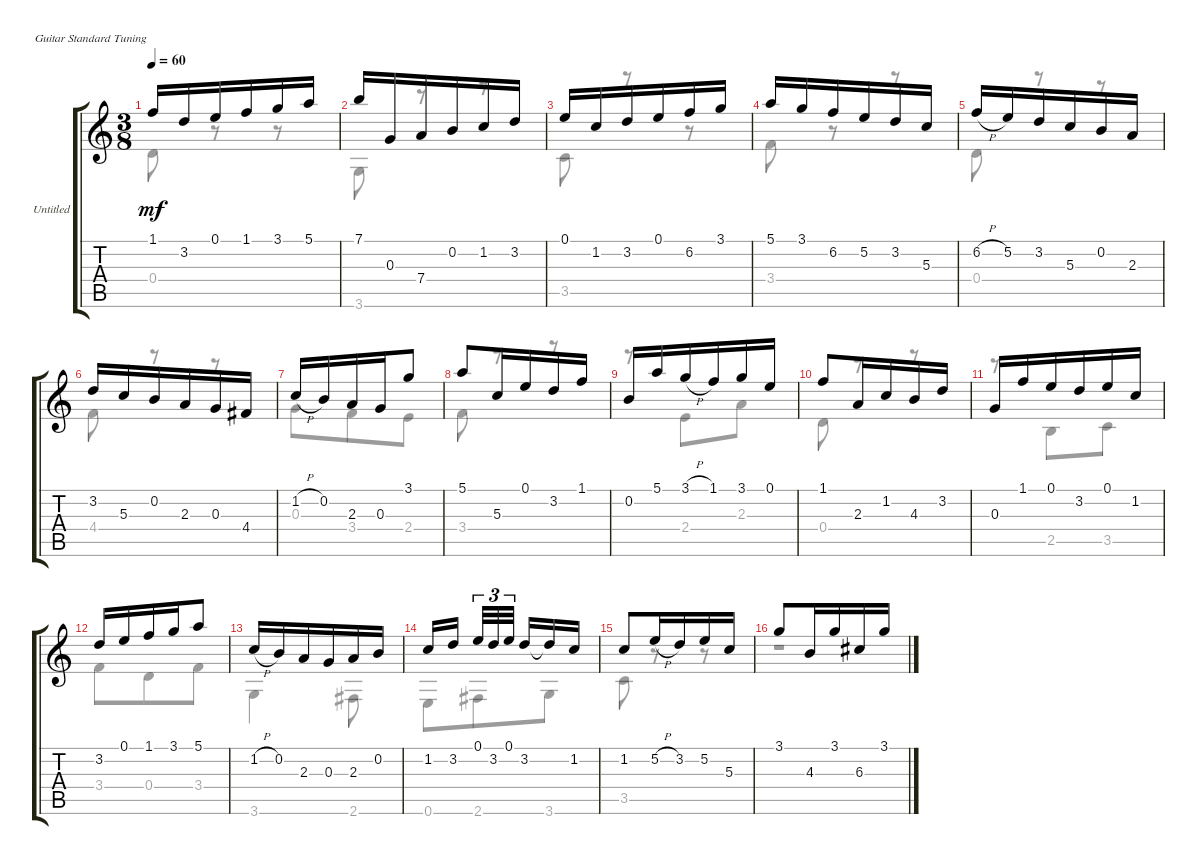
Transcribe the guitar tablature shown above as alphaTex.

\bracketExtendMode groupsimilarinstruments
\firstSystemTrackNameOrientation horizontal
\otherSystemsTrackNameOrientation horizontal
\track ("Untitled" "Untitled") {instrument acousticguitarnylon}
\staff {score tabs}
\tuning (E4 B3 G3 D3 A2 E2)
\voice
\ts (3 8)
\tempo 60
\clef g2
\ks aminor
1.1.16{dy mf} 3.2.16 0.1.16 1.1.16 3.1.16 5.1.16 |
7.1.16 0.3.16 7.4.16 0.2.16 1.2.16 3.2.16 |
0.1.16 1.2.16 3.2.16 0.1.16 6.2.16 3.1.16 |
5.1.16 3.1.16 6.2.16 5.2.16 3.2.16 5.3.16 |
6.2{h}.16 5.2.16 3.2.16 5.3.16 0.2.16 2.3.16 |
3.2.16 5.3.16 0.2.16 2.3.16 0.3.16 4.4.16 |
1.2{h}.16 0.2.16 2.3.16 0.3.16 3.1.8 |
5.1.8 5.3.16 0.1.16 3.2.16 1.1.16 |
0.2.16 5.1.16 3.1{h}.16 1.1.16 3.1.16 0.1.16 |
1.1.8 2.3.16 1.2.16 4.3.16 3.2.16 |
0.3.16 1.1.16 0.1.16 3.2.16 0.1.16 1.2.16 |
3.2.16 0.1.16 1.1.16 3.1.16 5.1.8 |
1.2{h}.16 0.2.16 2.3.16 0.3.16 2.3.16 0.2.16 |
1.2.16 3.2.16 0.1.32{tu (3 2)} 3.2.32{tu (3 2)} 0.1.32{tu (3 2)} 3.2.16 3.2{t}.16 1.2.16 |
1.2.8 5.2{h}.16 3.2.16 5.2.16 5.3.16 |
3.1.8 4.3.16 3.1.16 6.3.16 3.1.16
\voice
\clef g2
\ottava regular
\simile none
\ks aminor
0.4.8{dy mf} r.8 r.8 |
3.6.8 r.8 r.8 |
3.5.8 r.8 r.8 |
3.4.8 r.8 r.8 |
0.4.8 r.8 r.8 |
4.4.8 r.8 r.8 |
0.3.8 3.4.8 2.4.8 |
3.4.8 r.8 r.8 |
r.8 2.4.8 2.3.8 |
0.4.8 r.8 r.8 |
r.8 2.5.8 3.5.8 |
3.4.8 0.4.8 3.4.8 |
3.6.4 2.6.8 |
0.6.8 2.6.8 3.6.8 |
3.5.8 r.8 r.8 |
r.1
